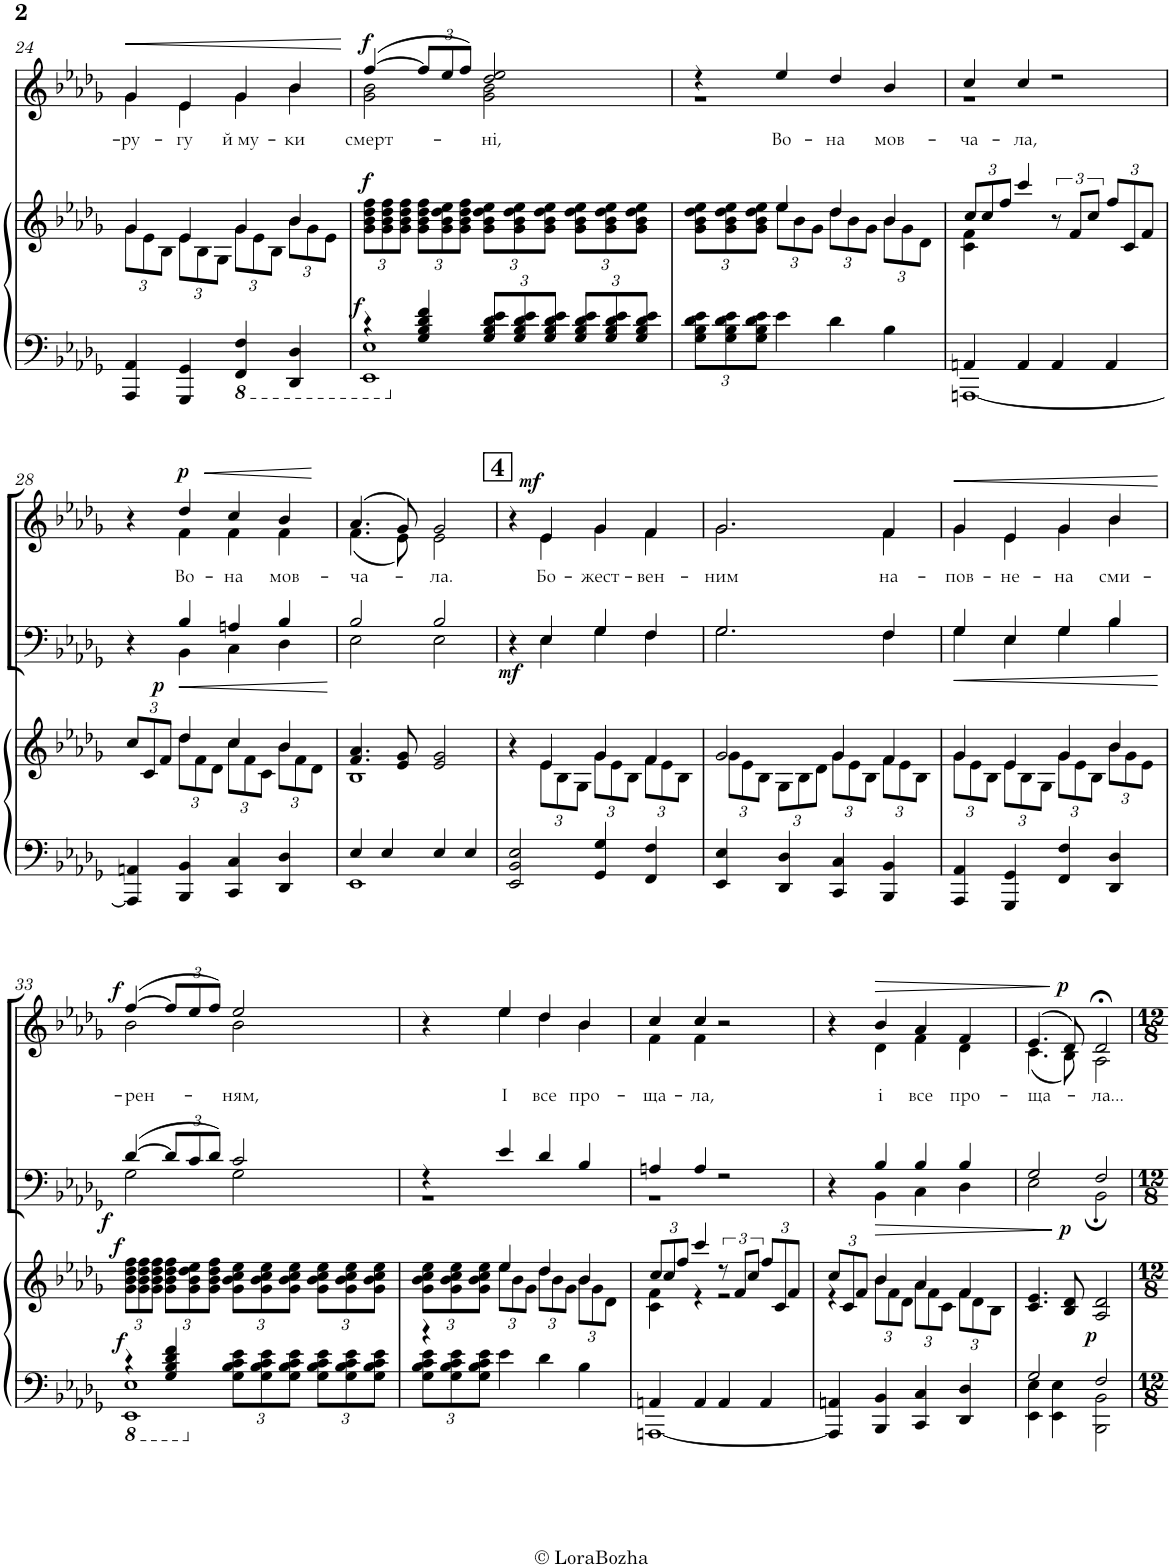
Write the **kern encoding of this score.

**kern	**kern	**dynam	**kern	**dynam	**kern	**text	**dynam
*part3	*part3	*part3	*part2	*part2	*part1	*part1	*part1
*staff4	*staff3	*staff3/4	*staff2	*staff2	*staff1	*staff1	*staff1
*I"Piano	*	*	*I"Voice	*	*I"Voice	*	*
*I'Pno	*	*	*I'V	*	*I'V	*	*
!!LO:PB:g=z
*clefF4	*clefG2	*	*clefF4	*	*clefG2	*	*
*k[b-e-a-d-g-]	*k[b-e-a-d-g-]	*	*k[b-e-a-d-g-]	*	*k[b-e-a-d-g-]	*	*
*M4/4	*M4/4	*	*M4/4	*	*M4/4	*	*
*	*Xbrackettup	*	*	*	*	*	*
=24	=24	=24	=24	=24	=24	=24	=24
*	*^	*	*	*	*	*	*
!	!	!	!	!	!	!	!LO:LY:b	!LO:HP:b
*	*	*	*	*	*	*^	*	*
4AAA-/ 4AA-/	12g-\L	4g-/	.	1r	.	4g-/	4g-\	-ру-	<
.	12e-\	.	.	.	.	.	.	.	.
.	12B-\J	.	.	.	.	.	.	.	.
!	!	!	!	!	!	!	!	!LO:LY:b	!
4GGG-/ 4GG-/	12e-\L	4e-/	.	.	.	4e-/	4e-\	-гу	.
.	12B-\	.	.	.	.	.	.	.	.
.	12G-\J	.	.	.	.	.	.	.	.
*8ba	*	*	*	*	*	*	*	*	*
!	!	!	!	!	!	!	!	!LO:LY:b	!
4FFF/ 4FF/	12g-\L	4g-/	.	.	.	4g-/	4g-\	й му-	.
.	12e-\	.	.	.	.	.	.	.	.
.	12B-\J	.	.	.	.	.	.	.	.
!	!	!	!	!	!	!	!	!LO:LY:b	!
4DDD-/ 4DD-/	12b-\L	4b-/	.	.	.	4b-/	4b-\	-ки	.
.	12g-\	.	.	.	.	.	.	.	.
.	12e-\J	.	.	.	.	.	.	.	.
*	*v	*v	*	*	*	*	*	*	*
=25	=25	=25	=25	=25	=25	=25	=25	=25
*^	*	*	*	*	*	*	*	*
!	!	!	!LO:DY:a=2	!	!	!	!	!LO:LY:b	!
!	!	!	!LO:DY:n=1:a	!	!	!	!	!	!LO:DY:a
4r	1EEE- 1EE-	12g-\ 12b-\ 12dd-\ 12ff\L	f f	1r	.	([4ff/	2g-\ 2b-\	смерт-	f
.	.	12g-\ 12b-\ 12dd-\ 12ff\	.	.	.	.	.	.	.
.	.	12g-\ 12b-\ 12dd-\ 12ff\J	.	.	.	.	.	.	.
*X8ba	*	*	*	*	*	*	*	*	*
*	*	*	*	*	*	*Xbrackettup	*	*	*
4G-/ 4B-/ 4d-/ 4f/	.	12g-\ 12b-\ 12dd-\ 12ff\L	.	.	.	12ff/L]	.	.	.
.	.	12g-\ 12b-\ 12dd-\ 12ee-\	.	.	.	12ee-/	.	.	.
.	.	12g-\ 12b-\ 12dd-\ 12ff\J	.	.	.	12ff/J)	.	.	.
*Xbrackettup	*	*	*	*	*	*	*	*	*
!	!	!	!	!	!	!	!	!LO:LY:b	!
12G-/ 12B-/ 12d-/ 12e-/L	.	12g-\ 12b-\ 12dd-\ 12ee-\L	.	.	.	2dd-/ 2ee-/	2g-\ 2b-\	-ні,	.
12G-/ 12B-/ 12d-/ 12e-/	.	12g-\ 12b-\ 12dd-\ 12ee-\	.	.	.	.	.	.	.
12G-/ 12B-/ 12d-/ 12e-/J	.	12g-\ 12b-\ 12dd-\ 12ee-\J	.	.	.	.	.	.	.
12G-/ 12B-/ 12d-/ 12e-/L	.	12g-\ 12b-\ 12dd-\ 12ee-\L	.	.	.	.	.	.	.
12G-/ 12B-/ 12d-/ 12e-/	.	12g-\ 12b-\ 12dd-\ 12ee-\	.	.	.	.	.	.	.
12G-/ 12B-/ 12d-/ 12e-/J	.	12g-\ 12b-\ 12dd-\ 12ee-\J	.	.	.	.	.	.	.
*v	*v	*	*	*	*	*	*	*	*
=26	=26	=26	=26	=26	=26	=26	=26	=26
*	*^	*	*	*	*	*	*	*
12G-\ 12B-\ 12d-\ 12e-\L	12g-\ 12b-\ 12dd-\ 12ee-\L	4ryy	.	1r	.	4r	1r	.	.
12G-\ 12B-\ 12d-\ 12e-\	12g-\ 12b-\ 12dd-\ 12ee-\	.	.	.	.	.	.	.	.
12G-\ 12B-\ 12d-\ 12e-\J	12g-\ 12b-\ 12dd-\ 12ee-\J	.	.	.	.	.	.	.	.
!	!	!	!	!	!	!	!	!LO:LY:b	!
4e-\	12cc\L	4ee-/	.	.	.	4ee-/	.	Во-	.
.	12b-\	.	.	.	.	.	.	.	.
.	12g-\J	.	.	.	.	.	.	.	.
!	!	!	!	!	!	!	!	!LO:LY:b	!
4d-\	12dd-\L	4dd-/	.	.	.	4dd-/	.	-на	.
.	12b-\	.	.	.	.	.	.	.	.
.	12g-\J	.	.	.	.	.	.	.	.
!	!	!	!	!	!	!	!	!LO:LY:b	!
4B-\	12b-\L	4b-/	.	.	.	4b-/	.	мов-	.
.	12g-\	.	.	.	.	.	.	.	.
.	12d-\J	.	.	.	.	.	.	.	.
=27	=27	=27	=27	=27	=27	=27	=27	=27	=27
*^	*	*	*	*	*	*	*	*	*
!	!	!	!	!	!	!	!	!	!LO:LY:b	!
4AAn/	[1AAAn	12a-/L	4c\ 4f\	.	1r	.	4cc/	1r	-ча-	.
.	.	12cc/	.	.	.	.	.	.	.	.
.	.	12ff/J	.	.	.	.	.	.	.	.
!	!	!	!	!	!	!	!	!	!LO:LY:b	!
4AA/	.	4ccc/	2.ryy	.	.	.	4cc/	.	-ла,	.
*	*	*brackettup	*	*	*	*	*	*	*	*
4AA/	.	12r	.	.	.	.	2r	.	.	.
.	.	12f/L	.	.	.	.	.	.	.	.
.	.	12cc/J	.	.	.	.	.	.	.	.
*	*	*Xbrackettup	*	*	*	*	*	*	*	*
4AA/	.	12dd-/L	.	.	.	.	.	.	.	.
.	.	12c/	.	.	.	.	.	.	.	.
.	.	12f/J	.	.	.	.	.	.	.	.
*v	*v	*	*	*	*	*	*	*	*	*
!!LO:LB:g=z	!!
=28	=28	=28	=28	=28	=28	=28	=28	=28	=28
*	*	*	*	*^	*	*	*	*	*
4AAA/] 4AAn/	12cc/L	4ryy	.	4r	4ryy	.	4r	4ryy	.	.
.	12c/	.	.	.	.	.	.	.	.	.
.	12f/J	.	.	.	.	.	.	.	.	.
!	!	!	!	!	!	!LO:HP:b	!	!	!LO:LY:b	!LO:HP:b
!	!	!	!	!	!	!LO:DY:n=1:b	!	!	!	!LO:DY:n=1:a
4BBB-/ 4BB-/	12dd-\L	4dd-/	.	4B-/	4BB-\	< p	4dd-/	4f\	Во-	< p
.	12f\	.	.	.	.	.	.	.	.	.
.	12d-\J	.	.	.	.	.	.	.	.	.
!	!	!	!	!	!	!	!	!	!LO:LY:b	!
4CC/ 4C/	12cc\L	4cc/	.	4An/	4C\	.	4cc/	4f\	-на	.
.	12f\	.	.	.	.	.	.	.	.	.
.	12c\J	.	.	.	.	.	.	.	.	.
!	!	!	!	!	!	!	!	!	!LO:LY:b	!
4DD-/ 4D-/	12b-\L	4b-/	.	4B-/	4D-\	.	4b-/	4f\	мов-	.
.	12f\	.	.	.	.	.	.	.	.	.
.	12d-\J	.	.	.	.	.	.	.	.	.
*	*v	*v	*	*	*	*	*v	*v	*	*
*	*	*	*v	*v	*	*	*	*
.	.	.	.	.	.	.	[
=29	=29	=29	=29	=29	=29	=29	=29
*^	*^	*	*^	*	*	*	*
!	!	!	!	!	!	!	!	!	!LO:LY:b	!
*	*	*	*	*	*	*	*	*^	*	*
4E-/	1EE-	4.f/ 4.a-/	1B-	.	2B-/	2E-\	.	(>4.a-/	(<4.f\	-ча-	.
4E-/	.	.	.	.	.	.	.	.	.	.	.
.	.	8e-/ 8g-/	.	.	.	.	.	8g-/)	8e-\)	.	.
!	!	!	!	!	!	!	!	!	!	!LO:LY:b	!
4E-/	.	2e-/ 2g-/	.	.	2B-/	2E-\	.	2g-/	2e-\	-ла.	.
4E-/	.	.	.	.	.	.	.	.	.	.	.
*v	*v	*	*	*	*	*	*	*	*	*	*
!!LO:REH:place=s1:a:B:cj:fs=14:t=4	!!
=30	=30	=30	=30	=30	=30	=30	=30	=30	=30	=30
2EE-/ 2BB-/ 2E-/	4r	4ryy	.	4r	4ryy	.	4r	4ryy	.	.
!	!	!	!	!	!	!LO:DY:b	!	!	!LO:LY:b	!LO:DY:a
.	12e-\L	4e-/	.	4E-/	4E-\	mf	4e-/	4e-\	Бо-	mf
.	12B-\	.	.	.	.	.	.	.	.	.
.	12G-\J	.	.	.	.	.	.	.	.	.
!	!	!	!	!	!	!	!	!	!LO:LY:b	!
4GG-/ 4G-/	12g-\L	4g-/	.	4G-/	4G-\	.	4g-/	4g-\	-жест-	.
.	12e-\	.	.	.	.	.	.	.	.	.
.	12B-\J	.	.	.	.	.	.	.	.	.
!	!	!	!	!	!	!	!	!	!LO:LY:b	!
4FF/ 4F/	12f\L	4f/	.	4F/	4F\	.	4f/	4f\	-вен-	.
.	12e-\	.	.	.	.	.	.	.	.	.
.	12B-\J	.	.	.	.	.	.	.	.	.
=31	=31	=31	=31	=31	=31	=31	=31	=31	=31	=31
!	!	!	!	!	!	!	!	!	!LO:LY:b	!
4EE-/ 4E-/	12g-\L	2g-/	.	2.G-/	2.G-\	.	2.g-/	2.g-\	-ним	.
.	12e-\	.	.	.	.	.	.	.	.	.
.	12B-\J	.	.	.	.	.	.	.	.	.
4DD-/ 4D-/	12G-\L	.	.	.	.	.	.	.	.	.
.	12B-\	.	.	.	.	.	.	.	.	.
.	12d-\J	.	.	.	.	.	.	.	.	.
4CC/ 4C/	12g-\L	4g-/	.	.	.	.	.	.	.	.
.	12e-\	.	.	.	.	.	.	.	.	.
.	12B-\J	.	.	.	.	.	.	.	.	.
!	!	!	!	!	!	!	!	!	!LO:LY:b	!
4BBB-/ 4BB-/	12f\L	4f/	.	4F/	4F\	.	4f/	4f\	на-	.
.	12e-\	.	.	.	.	.	.	.	.	.
.	12B-\J	.	.	.	.	.	.	.	.	.
=32	=32	=32	=32	=32	=32	=32	=32	=32	=32	=32
!	!	!	!	!	!	!LO:HP:b	!	!	!LO:LY:b	!LO:HP:b
4AAA-/ 4AA-/	12g-\L	4g-/	.	4G-/	4G-\	<	4g-/	4g-\	-пов-	<
.	12e-\	.	.	.	.	.	.	.	.	.
.	12B-\J	.	.	.	.	.	.	.	.	.
!	!	!	!	!	!	!	!	!	!LO:LY:b	!
4GGG-/ 4GG-/	12e-\L	4e-/	.	4E-/	4E-\	.	4e-/	4e-\	-не-	.
.	12B-\	.	.	.	.	.	.	.	.	.
.	12G-\J	.	.	.	.	.	.	.	.	.
!	!	!	!	!	!	!	!	!	!LO:LY:b	!
4FF/ 4F/	12g-\L	4g-/	.	4G-/	4G-\	.	4g-/	4g-\	-на	.
.	12e-\	.	.	.	.	.	.	.	.	.
.	12B-\J	.	.	.	.	.	.	.	.	.
!	!	!	!	!	!	!	!	!	!LO:LY:b	!
4DD-/ 4D-/	12b-\L	4b-/	.	4B-/	4B-\	.	4b-/	4b-\	сми-	.
.	12g-\	.	.	.	.	.	.	.	.	.
.	12e-\J	.	.	.	.	.	.	.	.	.
*	*v	*v	*	*	*	*	*v	*v	*	*
*	*	*	*v	*v	*	*	*	*
.	.	.	.	[	.	.	[
!!LO:LB:g=z
=33	=33	=33	=33	=33	=33	=33	=33
*8ba	*	*	*	*	*	*	*
*^	*	*	*^	*	*	*	*
!	!	!	!LO:DY:a=2	!	!	!	!	!LO:LY:b	!
*	*	*	*	*	*	*	*^	*	*
!	!	!	!LO:DY:n=1:a	!	!	!LO:DY:b	!	!	!	!LO:DY:a
4r	1EEE- 1EE-	12g-\ 12b-\ 12dd-\ 12ff\L	f f	([4d-/	2G-\	f	([4ff/	2b-\	-рен-	f
.	.	12g-\ 12b-\ 12dd-\ 12ff\	.	.	.	.	.	.	.	.
.	.	12g-\ 12b-\ 12dd-\ 12ff\J	.	.	.	.	.	.	.	.
*	*	*	*	*Xbrackettup	*	*	*	*	*	*
4GG-/ 4BB-/ 4D-/ 4F/	.	12g-\ 12b-\ 12dd-\ 12ff\L	.	12d-/L]	.	.	12ff/L]	.	.	.
.	.	12g-\ 12b-\ 12dd-\ 12ee-\	.	12c/	.	.	12ee-/	.	.	.
.	.	12g-\ 12b-\ 12dd-\ 12ff\J	.	12d-/J)	.	.	12ff/J)	.	.	.
*X8ba	*	*	*	*	*	*	*	*	*	*
!	!	!	!	!	!	!	!	!	!LO:LY:b	!
12G-\ 12B-\ 12c\ 12e-\L	.	12g-\ 12b-\ 12cc\ 12ee-\L	.	2c/	2G-\	.	2ee-/	2b-\	-ням,	.
12G-\ 12B-\ 12c\ 12e-\	.	12g-\ 12b-\ 12cc\ 12ee-\	.	.	.	.	.	.	.	.
12G-\ 12B-\ 12c\ 12e-\J	.	12g-\ 12b-\ 12cc\ 12ee-\J	.	.	.	.	.	.	.	.
12G-\ 12B-\ 12c\ 12e-\L	.	12g-\ 12b-\ 12cc\ 12ee-\L	.	.	.	.	.	.	.	.
12G-\ 12B-\ 12c\ 12e-\	.	12g-\ 12b-\ 12cc\ 12ee-\	.	.	.	.	.	.	.	.
12G-\ 12B-\ 12c\ 12e-\J	.	12g-\ 12b-\ 12cc\ 12ee-\J	.	.	.	.	.	.	.	.
*v	*v	*	*	*	*	*	*	*	*	*
=34	=34	=34	=34	=34	=34	=34	=34	=34	=34
*	*^	*	*	*	*	*	*	*	*
12G-\ 12B-\ 12c\ 12e-\L	12g-\ 12b-\ 12cc\ 12ee-\L	4r	.	4r	1r	.	4r	4ryy	.	.
12G-\ 12B-\ 12c\ 12e-\	12g-\ 12b-\ 12cc\ 12ee-\	.	.	.	.	.	.	.	.	.
12G-\ 12B-\ 12c\ 12e-\J	12g-\ 12b-\ 12cc\ 12ee-\J	.	.	.	.	.	.	.	.	.
!	!	!	!	!	!	!	!	!	!LO:LY:b	!
4e-\	12ee-\L	4ee-/	.	4e-/	.	.	4ee-/	4ee-\	І	.
.	12b-\	.	.	.	.	.	.	.	.	.
.	12g-\J	.	.	.	.	.	.	.	.	.
!	!	!	!	!	!	!	!	!	!LO:LY:b	!
4d-\	12dd-\L	4dd-/	.	4d-/	.	.	4dd-/	4dd-\	все	.
.	12b-\	.	.	.	.	.	.	.	.	.
.	12g-\J	.	.	.	.	.	.	.	.	.
!	!	!	!	!	!	!	!	!	!LO:LY:b	!
4B-\	12b-\L	4b-/	.	4B-/	.	.	4b-/	4b-\	про-	.
.	12g-\	.	.	.	.	.	.	.	.	.
.	12d-\J	.	.	.	.	.	.	.	.	.
=35	=35	=35	=35	=35	=35	=35	=35	=35	=35	=35
*^	*	*	*	*	*	*	*	*	*	*
!	!	!	!	!	!	!	!	!	!	!LO:LY:b	!
4AAn/	[1AAAn	12a-/L	4c\ 4f\	.	4An/	1r	.	4cc/	4f\	-ща-	.
.	.	12cc/	.	.	.	.	.	.	.	.	.
.	.	12ff/J	.	.	.	.	.	.	.	.	.
!	!	!	!	!	!	!	!	!	!	!LO:LY:b	!
4AA/	.	4ccc/	4r	.	4A/	.	.	4cc/	4f\	-ла,	.
*	*	*brackettup	*	*	*	*	*	*	*	*	*
4AA/	.	12r	2r	.	2r	.	.	2r	2ryy	.	.
.	.	12f/L	.	.	.	.	.	.	.	.	.
.	.	12cc/J	.	.	.	.	.	.	.	.	.
*	*	*Xbrackettup	*	*	*	*	*	*	*	*	*
4AA/	.	12dd-/L	.	.	.	.	.	.	.	.	.
.	.	12c/	.	.	.	.	.	.	.	.	.
.	.	12f/J	.	.	.	.	.	.	.	.	.
*v	*v	*	*	*	*	*	*	*	*	*	*
=36	=36	=36	=36	=36	=36	=36	=36	=36	=36	=36
4AAA/] 4AAn/	12cc/L	4r	.	4r	4ryy	.	4r	4ryy	.	.
.	12c/	.	.	.	.	.	.	.	.	.
.	12f/J	.	.	.	.	.	.	.	.	.
!	!	!	!	!	!	!	!	!	!LO:LY:b	!
4BBB-/ 4BB-/	12b-\L	4b-/	.	4B-/	4BB-\	.	4b-/	4d-\	і	.
.	12f\	.	.	.	.	.	.	.	.	.
.	12d-\J	.	.	.	.	.	.	.	.	.
!	!	!	!	!	!	!	!	!	!LO:LY:b	!
4CC/ 4C/	12a-\L	4a-/	.	4B-/	4C\	.	4a-/	4f\	все	.
.	12f\	.	.	.	.	.	.	.	.	.
.	12c\J	.	.	.	.	.	.	.	.	.
!	!	!	!	!	!	!	!	!	!LO:LY:b	!
4DD-/ 4D-/	12f\L	4f/	.	4B-/	4D-\	.	4f/	4d-\	про-	.
.	12d-\	.	.	.	.	.	.	.	.	.
.	12B-\J	.	.	.	.	.	.	.	.	.
*	*v	*v	*	*	*	*	*	*	*	*
=37	=37	=37	=37	=37	=37	=37	=37	=37	=37
*^	*	*	*	*	*	*	*	*	*
!	!	!	!	!	!	!	!	!	!LO:LY:b	!
2G-/	4EE-\ 4E-\	4.c/ 4.e-/	.	2G-/	2E-\	.	(>4.e-/	(<4.c\	-ща-	.
.	4EE-\ 4E-\	.	.	.	.	.	.	.	.	.
!	!	!	!	!	!	!	!	!	!	!LO:DY:n=1:a
.	.	8B-/ 8d-/	.	.	.	.	8d-/)	8B-\)	.	[ p
!	!	!	!LO:DY:b	!	!	!LO:DY:n=1:b	!	!	!LO:LY:b	!
2F/	2BBB-\ 2BB-\	2A-/ 2d-/	p	2F/	2BB-;\	[ p	2d-;</	2A-\	-ла...	.
*	*	*	*	*v	*v	*	*	*	*	*
*v	*v	*	*	*	*	*v	*v	*	*
=	=	=	=	=	=	=	=
*-	*-	*-	*-	*-	*-	*-	*-
